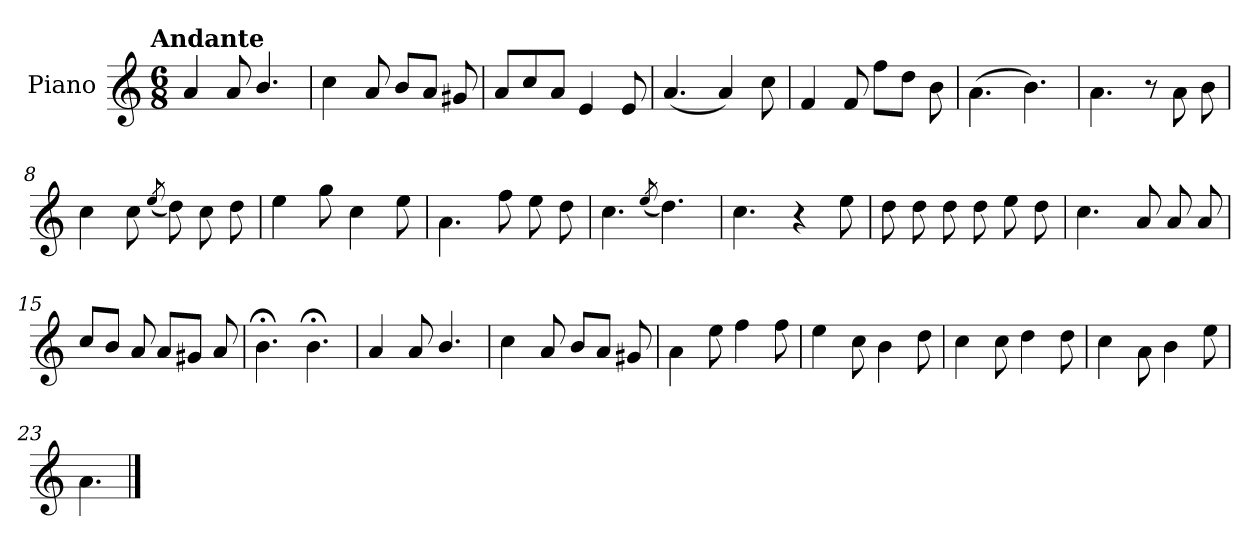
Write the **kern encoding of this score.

**kern
*part1
*staff1
*I"Piano
*I'Pno.
*clefG2
*k[]
!!LO:TX:omd:t=Andante
*M6/8
*MM92
=1
4a/
8a/
4.b/
=2
4cc\
8a/
8b/L
8a/J
8g#X/
=3
8a/L
8cc/
8a/J
4e/
8e/
=4
(<4.a/
4a/)
8cc\
!!LO:LB:g=z
=5
4f/
8f/
8ff\L
8dd\J
8b\
=6
(>4.a\
4.b\)
=7
4.a\
8r
8a\
8b\
=8
4cc\
8cc\
(<8qee/
8dd\)
8cc\
8dd\
=9
4ee\
8gg\
4cc\
8ee\
=10
4.a\
8ff\
8ee\
8dd\
=11
4.cc\
(<8qee/
4.dd\)
!!LO:LB:g=z
=12
4.cc\
4r
8ee\
=13
8dd\
8dd\
8dd\
8dd\
8ee\
8dd\
=14
4.cc\
8a/
8a/
8a/
=15
8cc/L
8b/J
8a/
8a/L
8g#X/J
8a/
=16
4.b;<\
4.b;<\
=17
4a/
8a/
4.b/
!!LO:LB:g=z
=18
4cc\
8a/
8b/L
8a/J
8g#X/
=19
4a\
8ee\
4ff\
8ff\
=20
4ee\
8cc\
4b\
8dd\
=21
4cc\
8cc\
4dd\
8dd\
=22
4cc\
8a\
4b\
8ee\
=23
4.a\
==
*-
